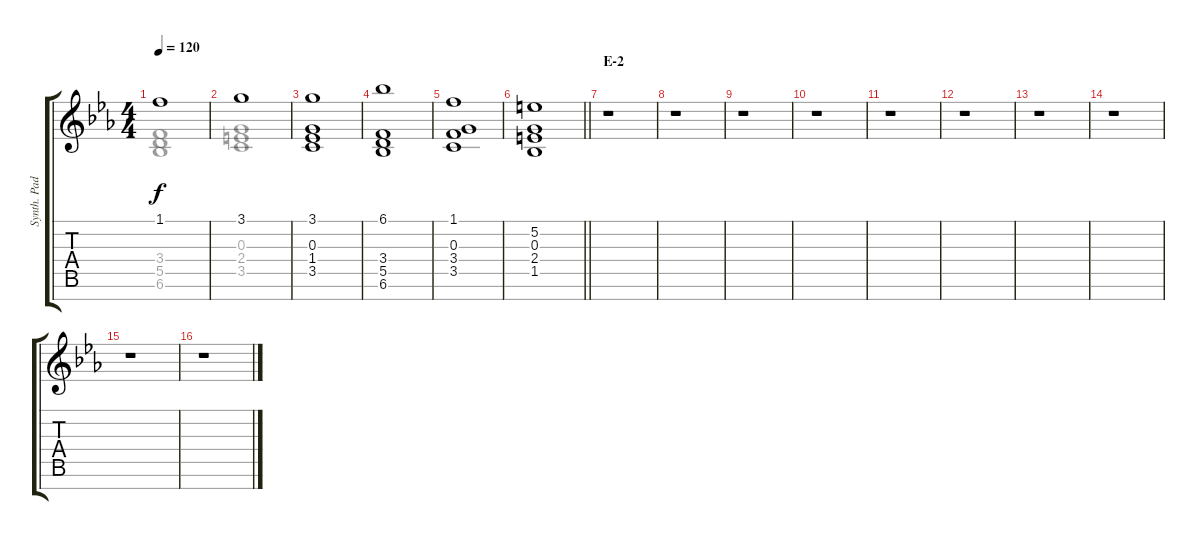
\track ("Synth. Pad" "Synth. Pad") {instrument pad2warm}
\staff {score tabs}
\tuning (E5 B4 G4 D4 A3 E3 B2) {hide}
\voice
\ts (4 4)
\tempo 120
\clef g2
\ks eb
1.1.1{dy f} |
3.1.1 |
(3.1 0.3 1.4 3.5).1 |
(6.1 3.4 5.5 6.6).1 |
(1.1 0.3 3.4 3.5).1 |
\barLineRight lightlight
(5.2 0.3 2.4 1.5).1 |
\section ("" "E-2")
r.1 |
r.1 |
r.1 |
r.1 |
r.1 |
r.1 |
r.1 |
r.1 |
r.1 |
r.1
\voice
\clef g2
\ottava regular
\simile none
\ks eb
(3.4 5.5 6.6).1{dy f} |
(0.3 2.4 3.5).1 |
|
|
|
\barLineRight lightlight
|
|
|
|
|
|
|
|
|
|
